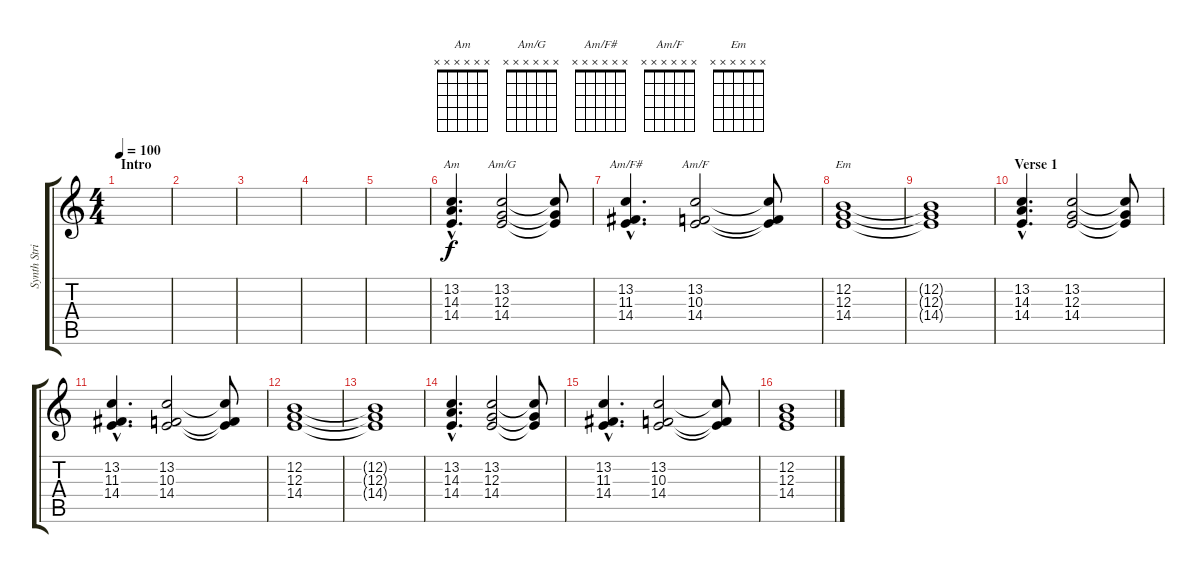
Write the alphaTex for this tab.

\track ("Synth Strings" "Synth Stri") {instrument stringensemble1}
\staff {score tabs}
\tuning (E4 B3 G3 D3 A2 E2) {hide}
\chord ("Am" x x x x x x) {firstfret 0}
\chord ("Am/G" x x x x x x) {firstfret 0}
\chord ("Am/F#" x x x x x x) {firstfret 0}
\chord ("Am/F" x x x x x x) {firstfret 0}
\chord ("Em" x x x x x x) {firstfret 0}
\ts (4 4)
\section ("" "Intro")
\tempo 100
\clef g2
\ks c
|
|
|
|
|
(13.2{hac} 14.3{hac} 14.4{hac}).4{d ch "Am"} (13.2 12.3 14.4).2{ch "Am/G"} (13.2{t} 12.3{t} 14.4{t}).8 |
(13.2{hac} 11.3{hac} 14.4{hac}).4{d ch "Am/F#"} (13.2 10.3 14.4).2{ch "Am/F"} (13.2{t} 10.3{t} 14.4{t}).8 |
(12.2 12.3 14.4).1{ch "Em"} |
(12.2{t} 12.3{t} 14.4{t}).1 |
\section ("" "Verse 1")
(13.2{hac} 14.3{hac} 14.4{hac}).4{d} (13.2 12.3 14.4).2 (13.2{t} 12.3{t} 14.4{t}).8 |
(13.2{hac} 11.3{hac} 14.4{hac}).4{d} (13.2 10.3 14.4).2 (13.2{t} 10.3{t} 14.4{t}).8 |
(12.2 12.3 14.4).1 |
(12.2{t} 12.3{t} 14.4{t}).1 |
(13.2{hac} 14.3{hac} 14.4{hac}).4{d} (13.2 12.3 14.4).2 (13.2{t} 12.3{t} 14.4{t}).8 |
(13.2{hac} 11.3{hac} 14.4{hac}).4{d} (13.2 10.3 14.4).2 (13.2{t} 10.3{t} 14.4{t}).8 |
(12.2 12.3 14.4).1
